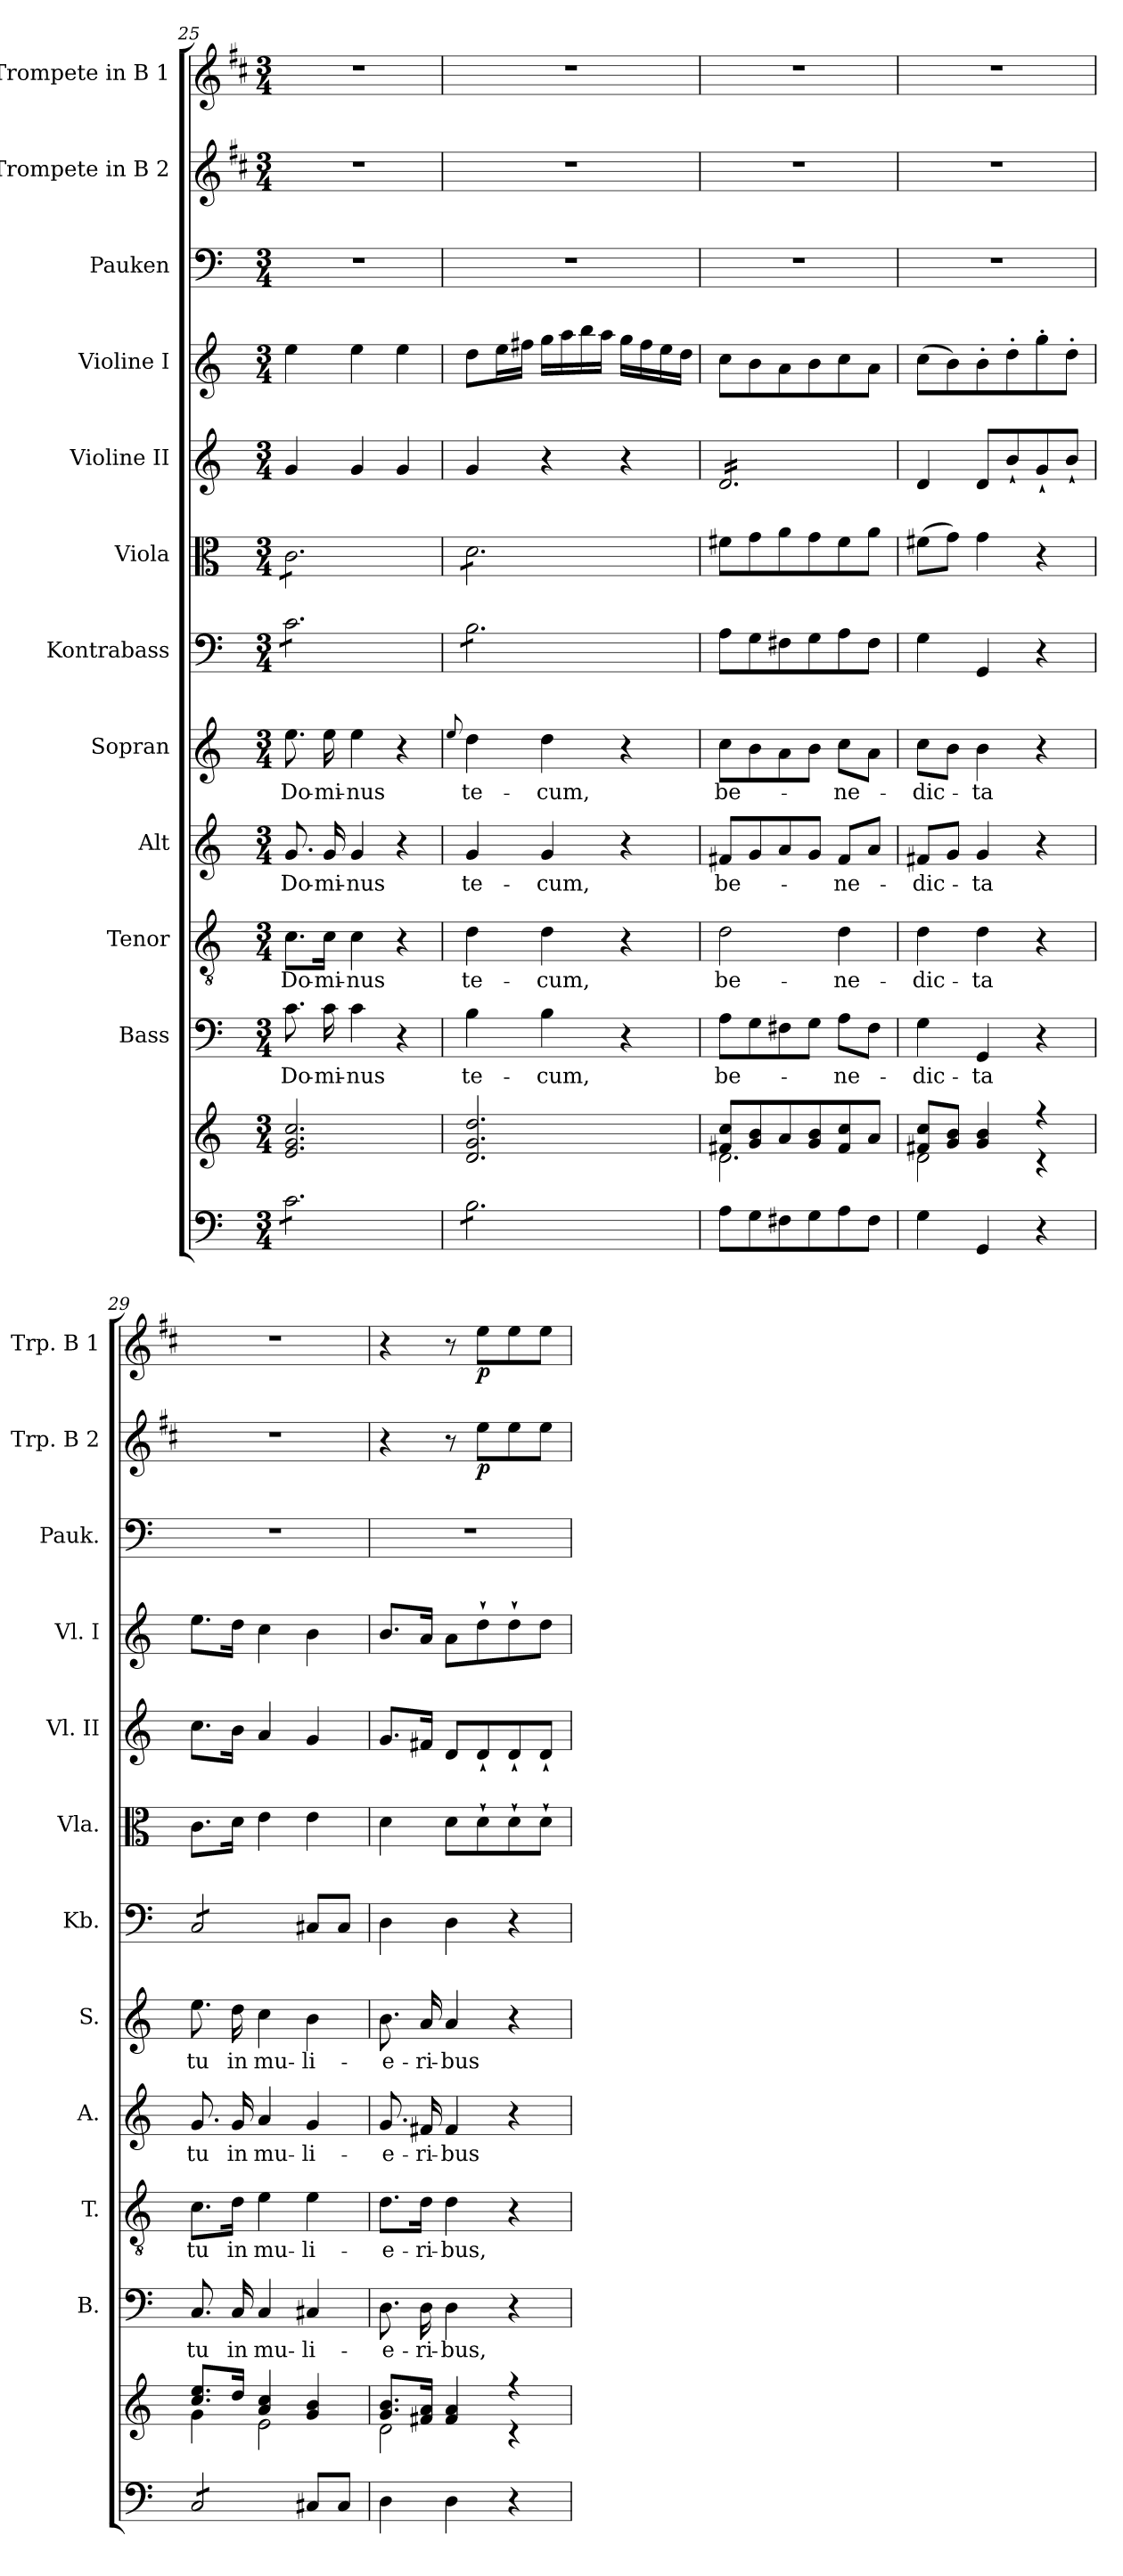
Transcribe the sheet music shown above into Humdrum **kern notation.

**kern	**kern	**kern	**text	**kern	**text	**kern	**text	**kern	**text	**kern	**kern	**kern	**kern	**kern	**kern	**dynam	**kern	**dynam
*part12	*part12	*part11	*part11	*part10	*part10	*part9	*part9	*part8	*part8	*part7	*part6	*part5	*part4	*part3	*part2	*part2	*part1	*part1
*staff13	*staff12	*staff11	*staff11	*staff10	*staff10	*staff9	*staff9	*staff8	*staff8	*staff7	*staff6	*staff5	*staff4	*staff3	*staff2	*staff2	*staff1	*staff1
*	*	*I"Bass	*	*I"Tenor	*	*I"Alt	*	*I"Sopran	*	*I"Kontrabass	*I"Viola	*I"Violine II	*I"Violine I	*I"Pauken	*I"Trompete in B 2	*	*I"Trompete in B 1	*
*	*	*I'B.	*	*I'T.	*	*I'A.	*	*I'S.	*	*I'Kb.	*I'Vla.	*I'Vl. II	*I'Vl. I	*I'Pauk.	*I'Trp. B 2	*	*I'Trp. B 1	*
*clefF4	*clefG2	*clefF4	*	*clefGv2	*	*clefG2	*	*clefG2	*	*clefF4	*clefC3	*clefG2	*clefG2	*clefF4	*clefG2	*	*clefG2	*
*	*	*	*	*	*	*	*	*	*	*ITrd7c12	*	*	*	*	*ITrd1c2	*	*ITrd1c2	*
*k[]	*k[]	*k[]	*	*k[]	*	*k[]	*	*k[]	*	*k[]	*k[]	*k[]	*k[]	*k[]	*k[]	*	*k[]	*
*C:	*C:	*C:	*	*C:	*	*C:	*	*C:	*	*C:	*C:	*C:	*C:	*C:	*C:	*	*C:	*
*M3/4	*M3/4	*M3/4	*	*M3/4	*	*M3/4	*	*M3/4	*	*M3/4	*M3/4	*M3/4	*M3/4	*M3/4	*M3/4	*	*M3/4	*
=25	=25	=25	=25	=25	=25	=25	=25	=25	=25	=25	=25	=25	=25	=25	=25	=25	=25	=25
!	!	!	!LO:LY:b	!	!LO:LY:b	!	!LO:LY:b	!	!LO:LY:b	!	!	!	!	!	!	!	!	!
*tremolo	*	*	*	*	*	*	*	*	*	*	*	*	*	*	*	*	*	*
*	*	*	*	*	*	*	*	*	*	*tremolo	*	*	*	*	*	*	*	*
*	*	*	*	*	*	*	*	*	*	*	*tremolo	*	*	*	*	*	*	*
8c\L	2.e/ 2.g/ 2.cc/	8.c\	Do-	8.c\L	Do-	8.g/	Do-	8.ee\	Do-	8C\L	8c\L	4g/	4ee\	2.r	2.r	.	2.r	.
8c\	.	.	.	.	.	.	.	.	.	8C\	8c\	.	.	.	.	.	.	.
!	!	!	!LO:LY:b	!	!LO:LY:b	!	!LO:LY:b	!	!LO:LY:b	!	!	!	!	!	!	!	!	!
.	.	16c\	-mi-	16c\Jk	-mi-	16g/	-mi-	16ee\	-mi-	.	.	.	.	.	.	.	.	.
!	!	!	!LO:LY:b	!	!LO:LY:b	!	!LO:LY:b	!	!LO:LY:b	!	!	!	!	!	!	!	!	!
8c\	.	4c\	-nus	4c\	-nus	4g/	-nus	4ee\	-nus	8C\	8c\	4g/	4ee\	.	.	.	.	.
8c\	.	.	.	.	.	.	.	.	.	8C\	8c\	.	.	.	.	.	.	.
8c\	.	4r	.	4r	.	4r	.	4r	.	8C\	8c\	4g/	4ee\	.	.	.	.	.
8c\J	.	.	.	.	.	.	.	.	.	8C\J	8c\J	.	.	.	.	.	.	.
!!LO:PB:g=z
=26	=26	=26	=26	=26	=26	=26	=26	=26	=26	=26	=26	=26	=26	=26	=26	=26	=26	=26
.	.	.	.	.	.	.	.	8qqee/	.	.	.	.	.	.	.	.	.	.
!	!	!	!LO:LY:b	!	!LO:LY:b	!	!LO:LY:b	!	!LO:LY:b	!	!	!	!	!	!	!	!	!
8B\L	2.d/ 2.g/ 2.dd/	4B\	te-	4d\	te-	4g/	te-	4dd\	te-	8BB\L	8d\L	4g/	8dd\L	2.r	2.r	.	2.r	.
8B\	.	.	.	.	.	.	.	.	.	8BB\	8d\	.	16ee\L	.	.	.	.	.
.	.	.	.	.	.	.	.	.	.	.	.	.	16ff#X\JJ	.	.	.	.	.
!	!	!	!LO:LY:b	!	!LO:LY:b	!	!LO:LY:b	!	!LO:LY:b	!	!	!	!	!	!	!	!	!
8B\	.	4B\	-cum,	4d\	-cum,	4g/	-cum,	4dd\	-cum,	8BB\	8d\	4r	16gg\LL	.	.	.	.	.
.	.	.	.	.	.	.	.	.	.	.	.	.	16aa\	.	.	.	.	.
8B\	.	.	.	.	.	.	.	.	.	8BB\	8d\	.	16bb\	.	.	.	.	.
.	.	.	.	.	.	.	.	.	.	.	.	.	16aa\JJ	.	.	.	.	.
8B\	.	4r	.	4r	.	4r	.	4r	.	8BB\	8d\	4r	16gg\LL	.	.	.	.	.
.	.	.	.	.	.	.	.	.	.	.	.	.	16ff#\	.	.	.	.	.
8B\J	.	.	.	.	.	.	.	.	.	8BB\J	8d\J	.	16ee\	.	.	.	.	.
*	*	*	*	*	*	*	*	*	*	*	*Xtremolo	*	*	*	*	*	*	*
*	*	*	*	*	*	*	*	*	*	*Xtremolo	*	*	*	*	*	*	*	*
*Xtremolo	*	*	*	*	*	*	*	*	*	*	*	*	*	*	*	*	*	*
.	.	.	.	.	.	.	.	.	.	.	.	.	16dd\JJ	.	.	.	.	.
=27	=27	=27	=27	=27	=27	=27	=27	=27	=27	=27	=27	=27	=27	=27	=27	=27	=27	=27
*	*^	*	*	*	*	*	*	*	*	*	*	*	*	*	*	*	*	*
!	!	!	!	!LO:LY:b	!	!LO:LY:b	!	!LO:LY:b	!	!LO:LY:b	!	!	!	!	!	!	!	!	!
*	*	*	*	*	*	*	*	*	*	*	*	*	*tremolo	*	*	*	*	*	*
8A\L	8f#X/ 8cc/L	2.d\	8A\L	be-	2d\	be-	8f#X/L	be-	8cc\L	be-	8AA\L	8f#X\L	16d/LL	8cc\L	2.r	2.r	.	2.r	.
.	.	.	.	.	.	.	.	.	.	.	.	.	16d/	.	.	.	.	.	.
8G\	8g/ 8b/	.	8G\	.	.	.	8g/	.	8b\	.	8GG\	8g\	16d/	8b\	.	.	.	.	.
.	.	.	.	.	.	.	.	.	.	.	.	.	16d/	.	.	.	.	.	.
8F#X\	8a/	.	8F#X\	.	.	.	8a/	.	8a\	.	8FF#X\	8a\	16d/	8a\	.	.	.	.	.
.	.	.	.	.	.	.	.	.	.	.	.	.	16d/	.	.	.	.	.	.
8G\	8g/ 8b/	.	8G\J	.	.	.	8g/J	.	8b\J	.	8GG\	8g\	16d/	8b\	.	.	.	.	.
.	.	.	.	.	.	.	.	.	.	.	.	.	16d/	.	.	.	.	.	.
!	!	!	!	!LO:LY:b	!	!LO:LY:b	!	!LO:LY:b	!	!LO:LY:b	!	!	!	!	!	!	!	!	!
8A\	8f#/ 8cc/	.	8A\L	-ne-	4d\	-ne-	8f#/L	-ne-	8cc\L	-ne-	8AA\	8f#\	16d/	8cc\	.	.	.	.	.
.	.	.	.	.	.	.	.	.	.	.	.	.	16d/	.	.	.	.	.	.
8F#\J	8a/J	.	8F#\J	.	.	.	8a/J	.	8a\J	.	8FF#\J	8a\J	16d/	8a\J	.	.	.	.	.
.	.	.	.	.	.	.	.	.	.	.	.	.	16d/JJ	.	.	.	.	.	.
*	*	*	*	*	*	*	*	*	*	*	*	*	*Xtremolo	*	*	*	*	*	*
=28	=28	=28	=28	=28	=28	=28	=28	=28	=28	=28	=28	=28	=28	=28	=28	=28	=28	=28	=28
!	!	!	!	!LO:LY:b	!	!LO:LY:b	!	!LO:LY:b	!	!LO:LY:b	!	!	!	!	!	!	!	!	!
4G\	8f#X/ 8cc/L	2d\	4G\	-dic-	4d\	-dic-	8f#X/L	-dic-	8cc\L	-dic-	4GG\	(>8f#X\L	4d/	(>8cc\L	2.r	2.r	.	2.r	.
.	8g/ 8b/J	.	.	.	.	.	8g/J	.	8b\J	.	.	8g\J)	.	8b\)	.	.	.	.	.
!	!	!	!	!LO:LY:b	!	!LO:LY:b	!	!LO:LY:b	!	!LO:LY:b	!	!	!	!	!	!	!	!	!
4GG/	4g/ 4b/	.	4GG/	-ta	4d\	-ta	4g/	-ta	4b\	-ta	4GGG/	4g\	8d/L	8b'>\	.	.	.	.	.
.	.	.	.	.	.	.	.	.	.	.	.	.	8b`</	8dd'>\	.	.	.	.	.
4r	4r	4r	4r	.	4r	.	4r	.	4r	.	4r	4r	8g`</	8gg'>\	.	.	.	.	.
.	.	.	.	.	.	.	.	.	.	.	.	.	8b`</J	8dd'>\J	.	.	.	.	.
=29	=29	=29	=29	=29	=29	=29	=29	=29	=29	=29	=29	=29	=29	=29	=29	=29	=29	=29	=29
!	!	!	!	!LO:LY:b	!	!LO:LY:b	!	!LO:LY:b	!	!LO:LY:b	!	!	!	!	!	!	!	!	!
*tremolo	*	*	*	*	*	*	*	*	*	*	*	*	*	*	*	*	*	*	*
*	*	*	*	*	*	*	*	*	*	*	*tremolo	*	*	*	*	*	*	*	*
8C/L	8.cc/ 8.ee/L	4g\	8.C/	tu	8.c\L	tu	8.g/	tu	8.ee\	tu	8CC/L	8.c\L	8.cc\L	8.ee\L	2.r	2.r	.	2.r	.
8C/	.	.	.	.	.	.	.	.	.	.	8CC/	.	.	.	.	.	.	.	.
!	!	!	!	!LO:LY:b	!	!LO:LY:b	!	!LO:LY:b	!	!LO:LY:b	!	!	!	!	!	!	!	!	!
.	16dd/Jk	.	16C/	in	16d\Jk	in	16g/	in	16dd\	in	.	16d\Jk	16b\Jk	16dd\Jk	.	.	.	.	.
!	!	!	!	!LO:LY:b	!	!LO:LY:b	!	!LO:LY:b	!	!LO:LY:b	!	!	!	!	!	!	!	!	!
8C/	4a/ 4cc/	2e\	4C/	mu-	4e\	mu-	4a/	mu-	4cc\	mu-	8CC/	4e\	4a/	4cc\	.	.	.	.	.
8C/J	.	.	.	.	.	.	.	.	.	.	8CC/J	.	.	.	.	.	.	.	.
*	*	*	*	*	*	*	*	*	*	*	*Xtremolo	*	*	*	*	*	*	*	*
*Xtremolo	*	*	*	*	*	*	*	*	*	*	*	*	*	*	*	*	*	*	*
!	!	!	!	!LO:LY:b	!	!LO:LY:b	!	!LO:LY:b	!	!LO:LY:b	!	!	!	!	!	!	!	!	!
8C#X/L	4g/ 4b/	.	4C#X/	-li-	4e\	-li-	4g/	-li-	4b\	-li-	8CC#X/L	4e\	4g/	4b\	.	.	.	.	.
8C#/J	.	.	.	.	.	.	.	.	.	.	8CC#/J	.	.	.	.	.	.	.	.
=30	=30	=30	=30	=30	=30	=30	=30	=30	=30	=30	=30	=30	=30	=30	=30	=30	=30	=30	=30
!	!	!	!	!LO:LY:b	!	!LO:LY:b	!	!LO:LY:b	!	!LO:LY:b	!	!	!	!	!	!	!	!	!
4D\	8.g/ 8.b/L	2d\	8.D\	-e-	8.d\L	-e-	8.g/	-e-	8.b\	-e-	4DD\	4d\	8.g/L	8.b/L	2.r	4r	.	4r	.
!	!	!	!	!LO:LY:b	!	!LO:LY:b	!	!LO:LY:b	!	!LO:LY:b	!	!	!	!	!	!	!	!	!
.	16f#X/ 16a/Jk	.	16D\	-ri-	16d\Jk	-ri-	16f#X/	-ri-	16a/	-ri-	.	.	16f#X/Jk	16a/Jk	.	.	.	.	.
!	!	!	!	!LO:LY:b	!	!LO:LY:b	!	!LO:LY:b	!	!LO:LY:b	!	!	!	!	!	!	!	!	!
4D\	4f#/ 4a/	.	4D\	-bus,	4d\	-bus,	4f#/	-bus	4a/	-bus	4DD\	8d\L	8d/L	8a\L	.	8r	.	8r	.
!	!	!	!	!	!	!	!	!	!	!	!	!	!	!	!	!	!LO:DY:b	!	!LO:DY:b
.	.	.	.	.	.	.	.	.	.	.	.	8d`>\	8d`</	8dd`>\	.	8dd\L	p	8dd\L	p
4r	4r	4r	4r	.	4r	.	4r	.	4r	.	4r	8d`>\	8d`</	8dd`>\	.	8dd\	.	8dd\	.
.	.	.	.	.	.	.	.	.	.	.	.	8d`>\J	8d`</J	8dd\J	.	8dd\J	.	8dd\J	.
*	*v	*v	*	*	*	*	*	*	*	*	*	*	*	*	*	*	*	*	*
=	=	=	=	=	=	=	=	=	=	=	=	=	=	=	=	=	=	=
*-	*-	*-	*-	*-	*-	*-	*-	*-	*-	*-	*-	*-	*-	*-	*-	*-	*-	*-
